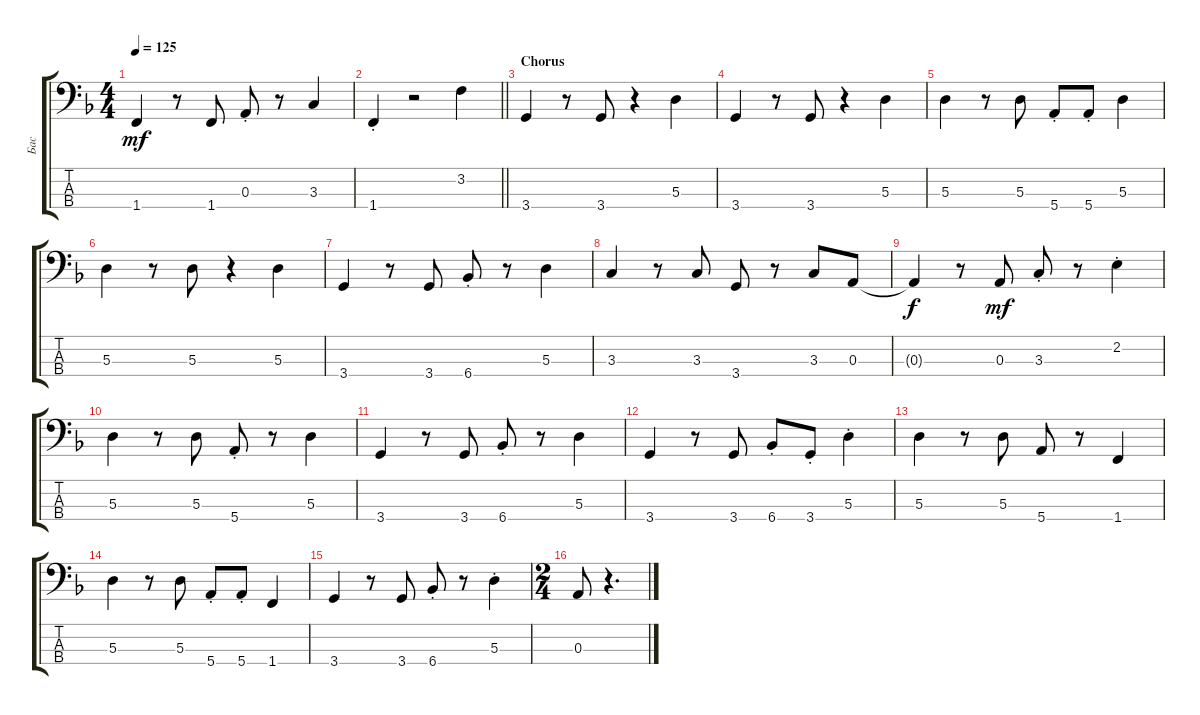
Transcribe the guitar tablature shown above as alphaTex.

\track ("Бас" "Бас") {instrument electricbassfinger}
\staff {score tabs}
\tuning (G2 D2 A1 E1) {hide}
\ts (4 4)
\tempo 125
\clef f4
\ks dminor
1.4.4{dy mf} r.8 1.4.8 0.3{st}.8 r.8 3.3.4 |
\barLineRight lightlight
1.4{st}.4 r.2 3.2.4 |
\section ("" "Chorus")
3.4.4 r.8 3.4.8 r.4 5.3.4 |
3.4.4 r.8 3.4.8 r.4 5.3.4 |
5.3.4 r.8 5.3.8 5.4{st}.8 5.4{st}.8 5.3.4 |
5.3.4 r.8 5.3.8 r.4 5.3.4 |
3.4.4 r.8 3.4.8 6.4{st}.8 r.8 5.3.4 |
3.3.4 r.8 3.3.8 3.4.8 r.8 3.3.8 0.3.8 |
0.3{t}.4{dy f} r.8 0.3.8{dy mf} 3.3{st}.8 r.8 2.2{st}.4 |
5.3.4 r.8 5.3.8 5.4{st}.8 r.8 5.3.4 |
3.4.4 r.8 3.4.8 6.4{st}.8 r.8 5.3.4 |
3.4.4 r.8 3.4.8 6.4{st}.8 3.4{st}.8 5.3{st}.4 |
5.3.4 r.8 5.3.8 5.4.8 r.8 1.4.4 |
5.3.4 r.8 5.3.8 5.4{st}.8 5.4{st}.8 1.4.4 |
3.4.4 r.8 3.4.8 6.4{st}.8 r.8 5.3{st}.4 |
\ts (2 4)
0.3.8 r.4{d}
